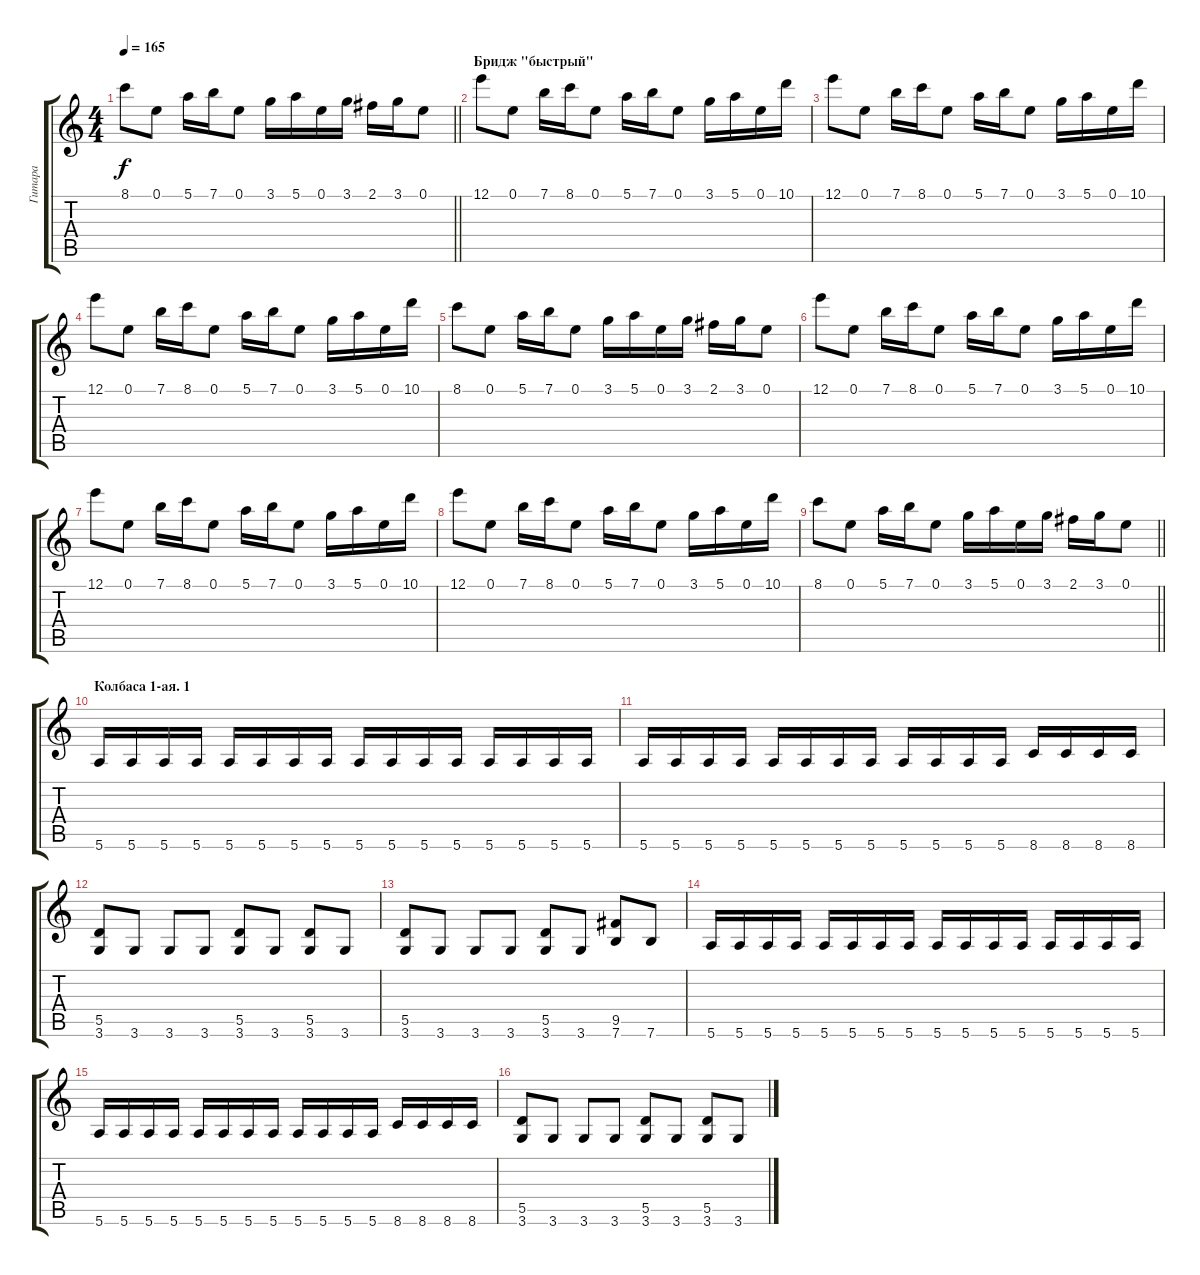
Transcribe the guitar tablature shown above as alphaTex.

\track ("Гитара" "Гитара") {instrument distortionguitar}
\staff {score tabs}
\tuning (E4 B3 G3 D3 A2 E2) {hide}
\ts (4 4)
\tempo 165
\clef g2
\barLineRight lightlight
\ks c
8.1.8{dy f} 0.1.8 5.1.16 7.1.16 0.1.8 3.1.16 5.1.16 0.1.16 3.1.16 2.1.16 3.1.16 0.1.8 |
\section ("" "Бридж \"быстрый\"")
12.1.8 0.1.8 7.1.16 8.1.16 0.1.8 5.1.16 7.1.16 0.1.8 3.1.16 5.1.16 0.1.16 10.1.16 |
12.1.8 0.1.8 7.1.16 8.1.16 0.1.8 5.1.16 7.1.16 0.1.8 3.1.16 5.1.16 0.1.16 10.1.16 |
12.1.8 0.1.8 7.1.16 8.1.16 0.1.8 5.1.16 7.1.16 0.1.8 3.1.16 5.1.16 0.1.16 10.1.16 |
8.1.8 0.1.8 5.1.16 7.1.16 0.1.8 3.1.16 5.1.16 0.1.16 3.1.16 2.1.16 3.1.16 0.1.8 |
12.1.8 0.1.8 7.1.16 8.1.16 0.1.8 5.1.16 7.1.16 0.1.8 3.1.16 5.1.16 0.1.16 10.1.16 |
12.1.8 0.1.8 7.1.16 8.1.16 0.1.8 5.1.16 7.1.16 0.1.8 3.1.16 5.1.16 0.1.16 10.1.16 |
12.1.8 0.1.8 7.1.16 8.1.16 0.1.8 5.1.16 7.1.16 0.1.8 3.1.16 5.1.16 0.1.16 10.1.16 |
\barLineRight lightlight
8.1.8 0.1.8 5.1.16 7.1.16 0.1.8 3.1.16 5.1.16 0.1.16 3.1.16 2.1.16 3.1.16 0.1.8 |
\section ("" "Колбаса 1-ая. 1")
5.6.16{volume 12} 5.6.16 5.6.16 5.6.16 5.6.16 5.6.16 5.6.16 5.6.16 5.6.16 5.6.16 5.6.16 5.6.16 5.6.16 5.6.16 5.6.16 5.6.16 |
5.6.16 5.6.16 5.6.16 5.6.16 5.6.16 5.6.16 5.6.16 5.6.16 5.6.16 5.6.16 5.6.16 5.6.16 8.6.16 8.6.16 8.6.16 8.6.16 |
(5.5 3.6).8 3.6.8 3.6.8 3.6.8 (5.5 3.6).8 3.6.8 (5.5 3.6).8 3.6.8 |
(5.5 3.6).8 3.6.8 3.6.8 3.6.8 (5.5 3.6).8 3.6.8 (9.5 7.6).8 7.6.8 |
5.6.16 5.6.16 5.6.16 5.6.16 5.6.16 5.6.16 5.6.16 5.6.16 5.6.16 5.6.16 5.6.16 5.6.16 5.6.16 5.6.16 5.6.16 5.6.16 |
5.6.16 5.6.16 5.6.16 5.6.16 5.6.16 5.6.16 5.6.16 5.6.16 5.6.16 5.6.16 5.6.16 5.6.16 8.6.16 8.6.16 8.6.16 8.6.16 |
(5.5 3.6).8 3.6.8 3.6.8 3.6.8 (5.5 3.6).8 3.6.8 (5.5 3.6).8 3.6.8
